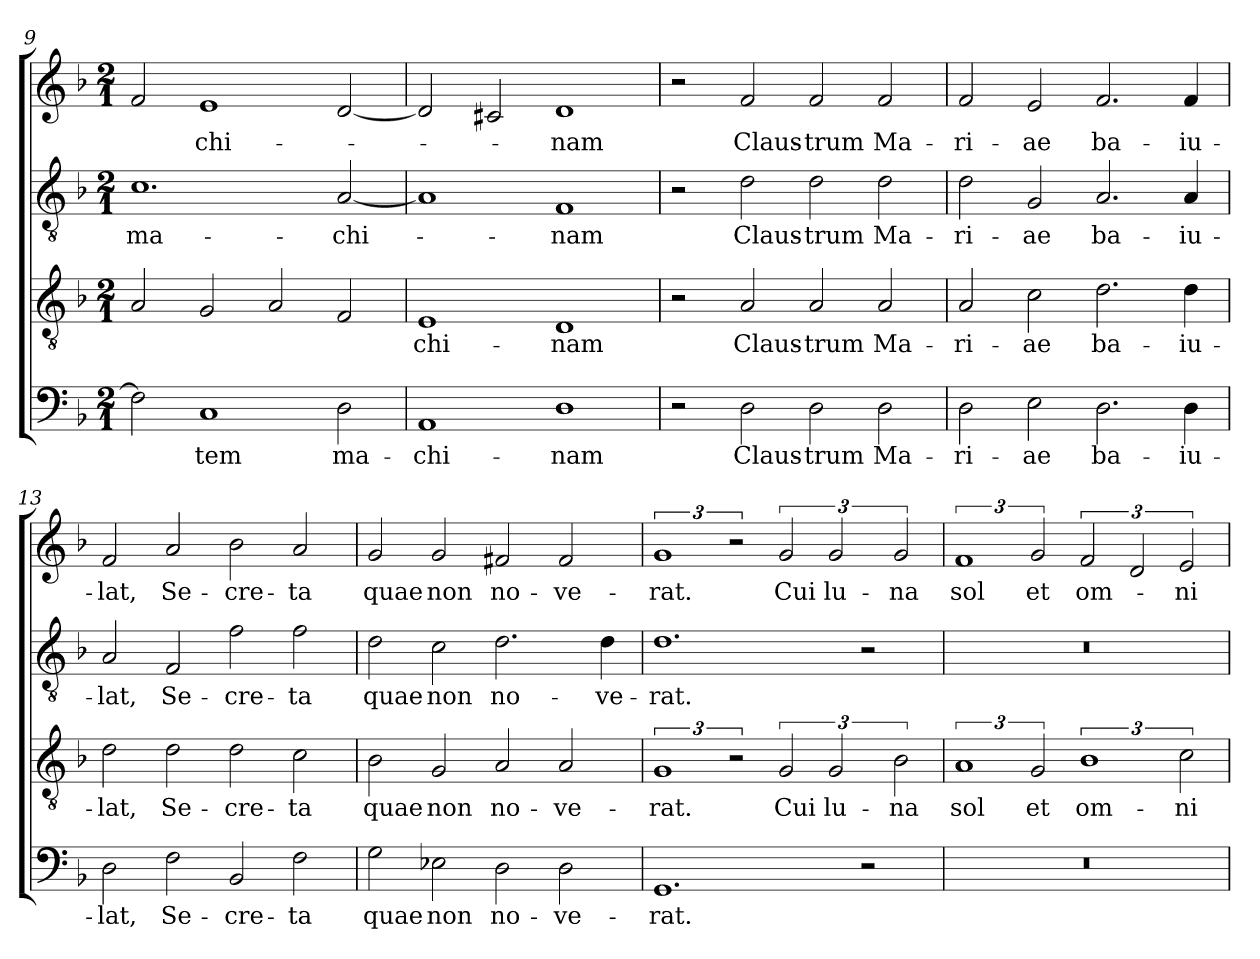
**kern	**text	**kern	**text	**kern	**text	**kern	**text
*part4	*part4	*part3	*part3	*part2	*part2	*part1	*part1
*staff4	*staff4	*staff3	*staff3	*staff2	*staff2	*staff1	*staff1
*I""Bassus	*	*I""Tenor	*	*I""Altus	*	*I""Cantus	*
*clefF4	*	*clefGv2	*	*clefGv2	*	*clefG2	*
*k[b-]	*	*k[b-]	*	*k[b-]	*	*k[b-]	*
*F:	*	*F:	*	*F:	*	*F:	*
*M2/1	*	*M2/1	*	*M2/1	*	*M2/1	*
=9	=9	=9	=9	=9	=9	=9	=9
2F]	.	2A	.	1.c	ma-	2f	.
1C	-tem	2G	.	.	.	1e	-chi-
.	.	2A	.	.	.	.	.
2D	ma-	2F	.	[2A	-chi-	[2d	.
=10	=10	=10	=10	=10	=10	=10	=10
1AA	-chi-	1E	-chi-	1A]	.	2d]	.
.	.	.	.	.	.	2c#X	.
1D	-nam	1D	-nam	1F	-nam	1d	-nam
=11	=11	=11	=11	=11	=11	=11	=11
2r	.	2r	.	2r	.	2r	.
2D	Claus-	2A	Claus-	2d	Claus-	2f	Claus-
2D	-trum	2A	-trum	2d	-trum	2f	-trum
2D	Ma-	2A	Ma-	2d	Ma-	2f	Ma-
=12	=12	=12	=12	=12	=12	=12	=12
2D	-ri-	2A	-ri-	2d	-ri-	2f	-ri-
2E	-ae	2c	-ae	2G	-ae	2e	-ae
2.D	ba-	2.d	ba-	2.A	ba-	2.f	ba-
4D	-iu-	4d	-iu-	4A	-iu-	4f	-iu-
=13	=13	=13	=13	=13	=13	=13	=13
2D	-lat,	2d	-lat,	2A	-lat,	2f	-lat,
2F	Se-	2d	Se-	2F	Se-	2a	Se-
2BB-	-cre-	2d	-cre-	2f	-cre-	2b-	-cre-
2F	-ta	2c	-ta	2f	-ta	2a	-ta
=14	=14	=14	=14	=14	=14	=14	=14
2G	quae	2B-	quae	2d	quae	2g	quae
2E-X	non	2G	non	2c	non	2g	non
2D	no-	2A	no-	2.d	no-	2f#X	no-
2D	-ve-	2A	-ve-	.	.	2f#	-ve-
.	.	.	.	4d	-ve-	.	.
=15	=15	=15	=15	=15	=15	=15	=15
1.GG	-rat.	3%2G	-rat.	1.d	-rat.	3%2g	-rat.
.	.	3r	.	.	.	3r	.
.	.	3G	Cui	.	.	3g	Cui
.	.	3G	lu-	.	.	3g	lu-
2r	.	.	.	2r	.	.	.
.	.	3B-	-na	.	.	3g	-na
=16	=16	=16	=16	=16	=16	=16	=16
0r	.	3%2A	sol	0r	.	3%2f	sol
.	.	3G	et	.	.	3g	et
.	.	3%2B-	om-	.	.	3f	om-
.	.	.	.	.	.	3d	.
.	.	3c	-ni-	.	.	3e	-ni-
=	=	=	=	=	=	=	=
*-	*-	*-	*-	*-	*-	*-	*-
